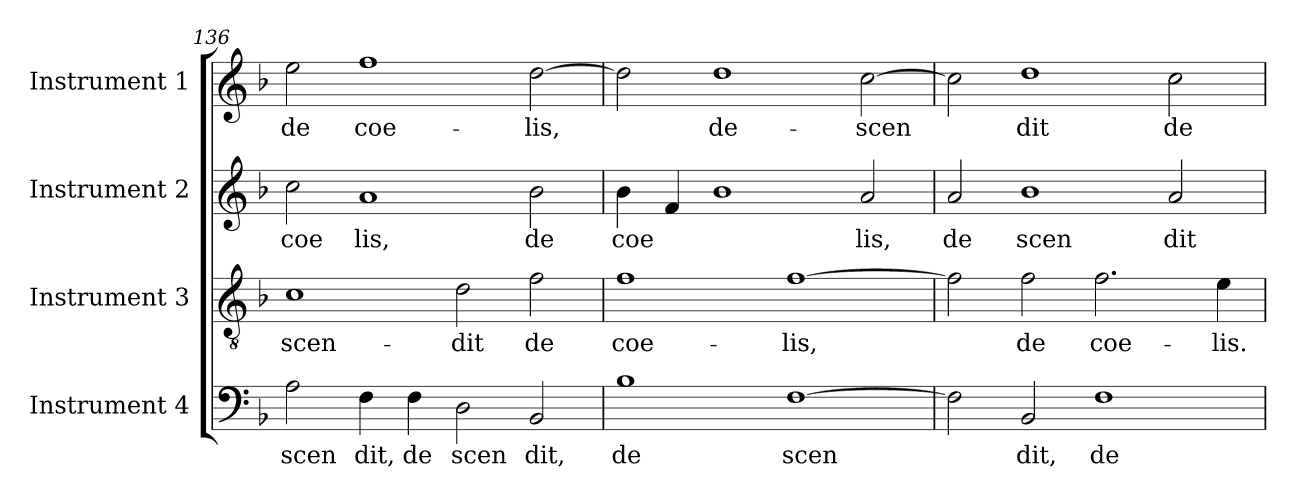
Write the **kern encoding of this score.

**kern	**text	**kern	**text	**kern	**text	**kern	**text
*part4	*part4	*part3	*part3	*part2	*part2	*part1	*part1
*staff4	*staff4	*staff3	*staff3	*staff2	*staff2	*staff1	*staff1
*I"Instrument 4	*	*I"Instrument 3	*	*I"Instrument 2	*	*I"Instrument 1	*
*clefF4	*	*clefGv2	*	*clefG2	*	*clefG2	*
*k[b-]	*	*k[b-]	*	*k[b-]	*	*k[b-]	*
*F:	*	*F:	*	*F:	*	*F:	*
=136	=136	=136	=136	=136	=136	=136	=136
!	!LO:LY:b:cj	!	!LO:LY:b:cj	!	!LO:LY:b:cj	!	!LO:LY:b:cj
2A\	scen	1c	-scen-	2cc\	coe	2ee\	de
!	!LO:LY:b:cj	!	!	!	!LO:LY:b:cj	!	!LO:LY:b:cj
4F\	dit,	.	.	1a	lis,	1ff	coe-
!	!LO:LY:b:cj	!	!	!	!	!	!
4F\	de	.	.	.	.	.	.
!	!LO:LY:b:cj	!	!LO:LY:b:cj	!	!	!	!
2D\	scen	2d\	-dit	.	.	.	.
!	!LO:LY:b:cj	!	!LO:LY:b:cj	!	!LO:LY:b:cj	!	!LO:LY:b:cj
2BB-/	dit,	2f\	de	2b-\	de	[>2dd\	-lis,
=137	=137	=137	=137	=137	=137	=137	=137
!	!LO:LY:b:cj	!	!LO:LY:b:cj	!	!LO:LY:b:cj	!	!LO:LY:b:cj
1B-	de	1f	coe-	4b-\	coe	2dd\]	.
!	!	!	!	!	!LO:LY:b:cj	!	!
.	.	.	.	4f/	.	.	.
!	!	!	!	!	!LO:LY:b:cj	!	!LO:LY:b:cj
.	.	.	.	1b-	.	1dd	de-
!	!LO:LY:b:cj	!	!LO:LY:b:cj	!	!	!	!
[>1F	scen	[>1f	-lis,	.	.	.	.
!	!	!	!	!	!LO:LY:b:cj	!	!LO:LY:b:cj
.	.	.	.	2a/	lis,	[>2cc\	-scen-
=138	=138	=138	=138	=138	=138	=138	=138
!	!LO:LY:b:cj	!	!LO:LY:b:cj	!	!LO:LY:b:cj	!	!LO:LY:b:cj
2F\]	.	2f\]	.	2a/	de	2cc\]	--
!	!LO:LY:b:cj	!	!LO:LY:b:cj	!	!LO:LY:b:cj	!	!LO:LY:b:cj
2BB-/	dit,	2f\	de	1b-	scen	1dd	-dit
!	!LO:LY:b:cj	!	!LO:LY:b:cj	!	!	!	!
1F	de	2.f\	coe-	.	.	.	.
!	!	!	!	!	!LO:LY:b:cj	!	!LO:LY:b:cj
.	.	.	.	2a/	dit	2cc\	de
!	!	!	!LO:LY:b:cj	!	!	!	!
.	.	4e\	-lis.	.	.	.	.
=	=	=	=	=	=	=	=
*-	*-	*-	*-	*-	*-	*-	*-
